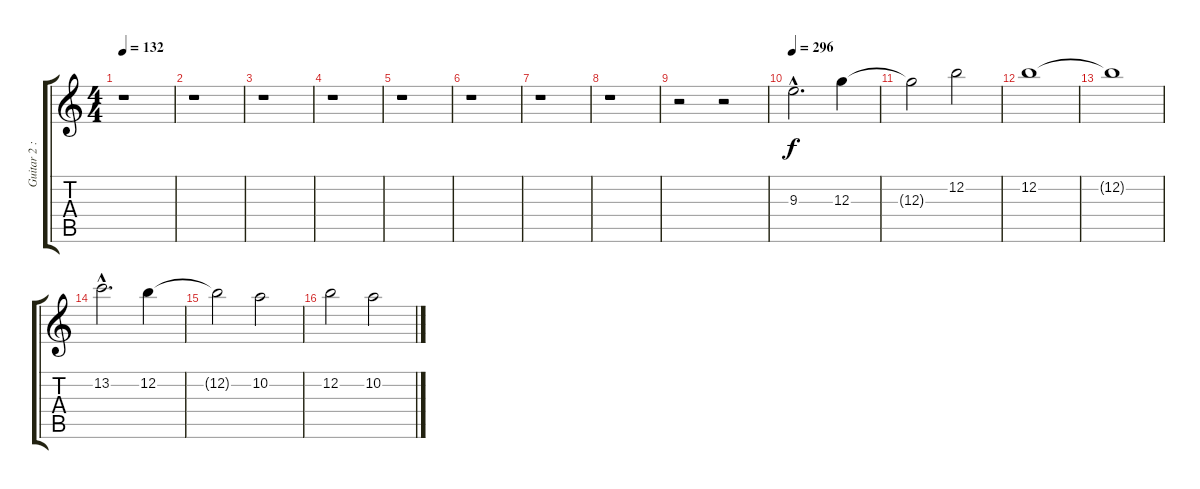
\track ("Guitar 2 : Kiko" "Guitar 2 :") {instrument overdrivenguitar}
\staff {score tabs}
\tuning (E4 B3 G3 D3 A2 E2) {hide}
\ts (4 4)
\tempo 132
\clef g2
\ks c
r.1{dy f instrument overdrivenguitar} |
r.1 |
r.1 |
r.1 |
r.1 |
r.1 |
r.1 |
r.1 |
r.2 r.2 |
\tempo 296
9.3{hac}.2{d} 12.3.4 |
12.3{t}.2 12.2.2 |
12.2.1 |
12.2{t}.1 |
13.2{hac}.2{d} 12.2.4 |
12.2{t}.2 10.2.2 |
12.2.2 10.2.2
